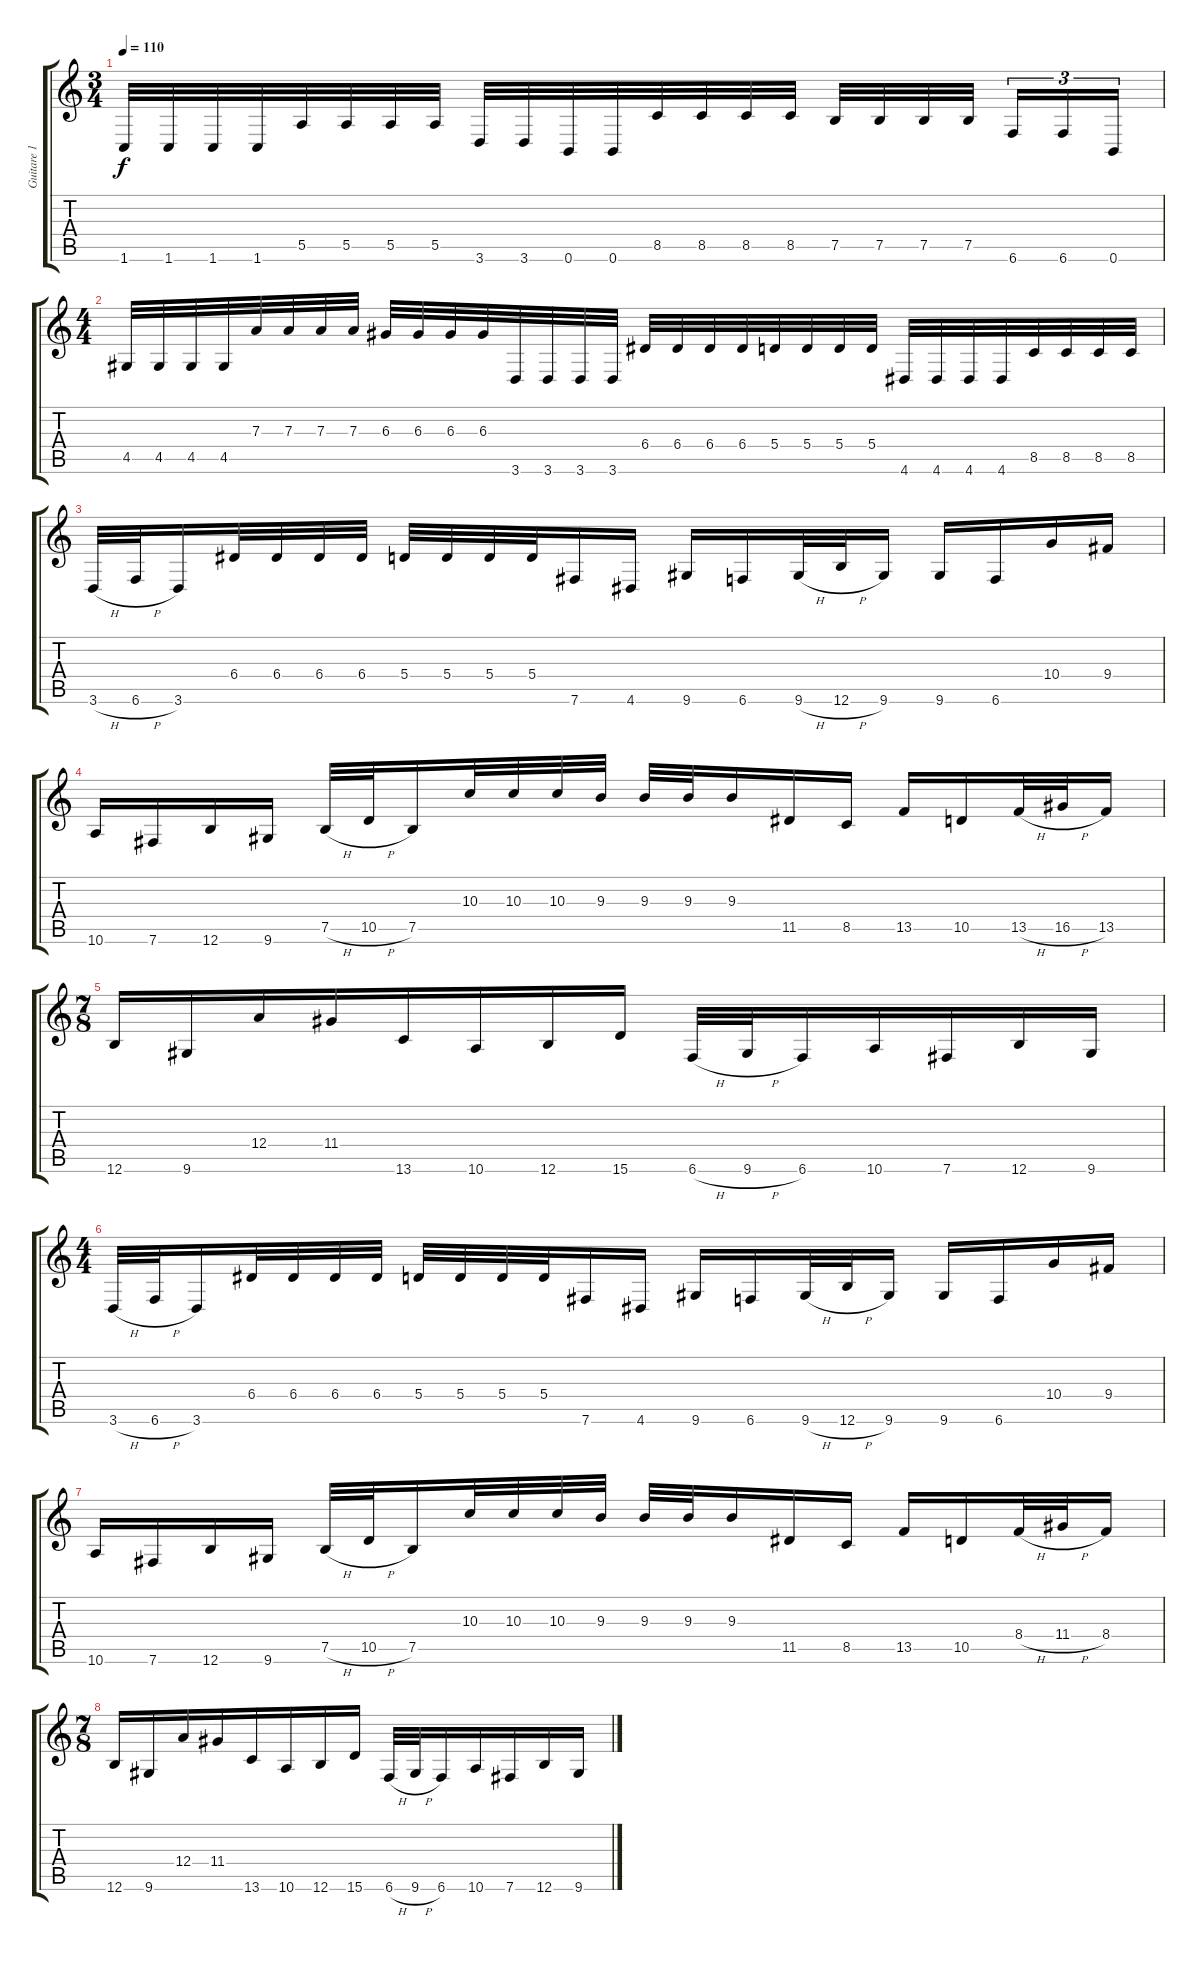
\track ("Guitare 1" "Guitare 1") {instrument distortionguitar}
\staff {score tabs}
\tuning (B3 Gb3 D3 A2 E2 B1) {hide}
\ts (3 4)
\tempo 110
\clef g2
\ks c
1.6.32{dy f} 1.6.32 1.6.32 1.6.32 5.5.32 5.5.32 5.5.32 5.5.32 3.6.32 3.6.32 0.6.32 0.6.32 8.5.32 8.5.32 8.5.32 8.5.32 7.5.32 7.5.32 7.5.32 7.5.32 6.6.16{tu (3 2)} 6.6.16{tu (3 2)} 0.6.16{tu (3 2)} |
\ts (4 4)
4.5.32 4.5.32 4.5.32 4.5.32 7.3.32 7.3.32 7.3.32 7.3.32 6.3.32 6.3.32 6.3.32 6.3.32 3.6.32 3.6.32 3.6.32 3.6.32 6.4.32 6.4.32 6.4.32 6.4.32 5.4.32 5.4.32 5.4.32 5.4.32 4.6.32 4.6.32 4.6.32 4.6.32 8.5.32 8.5.32 8.5.32 8.5.32 |
3.6{h}.32 6.6{h}.32 3.6.16 6.4.32 6.4.32 6.4.32 6.4.32 5.4.32 5.4.32 5.4.32 5.4.32 7.6.16 4.6.16 9.6.16 6.6.16 9.6{h}.32 12.6{h}.32 9.6.16 9.6.16 6.6.16 10.4.16 9.4.16 |
10.6.16 7.6.16 12.6.16 9.6.16 7.5{h}.32 10.5{h}.32 7.5.16 10.3.32 10.3.32 10.3.32 9.3.32 9.3.32 9.3.32 9.3.16 11.5.16 8.5.16 13.5.16 10.5.16 13.5{h}.32 16.5{h}.32 13.5.16 |
\ts (7 8)
12.6.16 9.6.16 12.4.16 11.4.16 13.6.16 10.6.16 12.6.16 15.6.16 6.6{h}.32 9.6{h}.32 6.6.16 10.6.16 7.6.16 12.6.16 9.6.16 |
\ts (4 4)
3.6{h}.32 6.6{h}.32 3.6.16 6.4.32 6.4.32 6.4.32 6.4.32 5.4.32 5.4.32 5.4.32 5.4.32 7.6.16 4.6.16 9.6.16 6.6.16 9.6{h}.32 12.6{h}.32 9.6.16 9.6.16 6.6.16 10.4.16 9.4.16 |
10.6.16 7.6.16 12.6.16 9.6.16 7.5{h}.32 10.5{h}.32 7.5.16 10.3.32 10.3.32 10.3.32 9.3.32 9.3.32 9.3.32 9.3.16 11.5.16 8.5.16 13.5.16 10.5.16 8.4{h}.32 11.4{h}.32 8.4.16 |
\ts (7 8)
12.6.16 9.6.16 12.4.16 11.4.16 13.6.16 10.6.16 12.6.16 15.6.16 6.6{h}.32 9.6{h}.32 6.6.16 10.6.16 7.6.16 12.6.16 9.6.16
